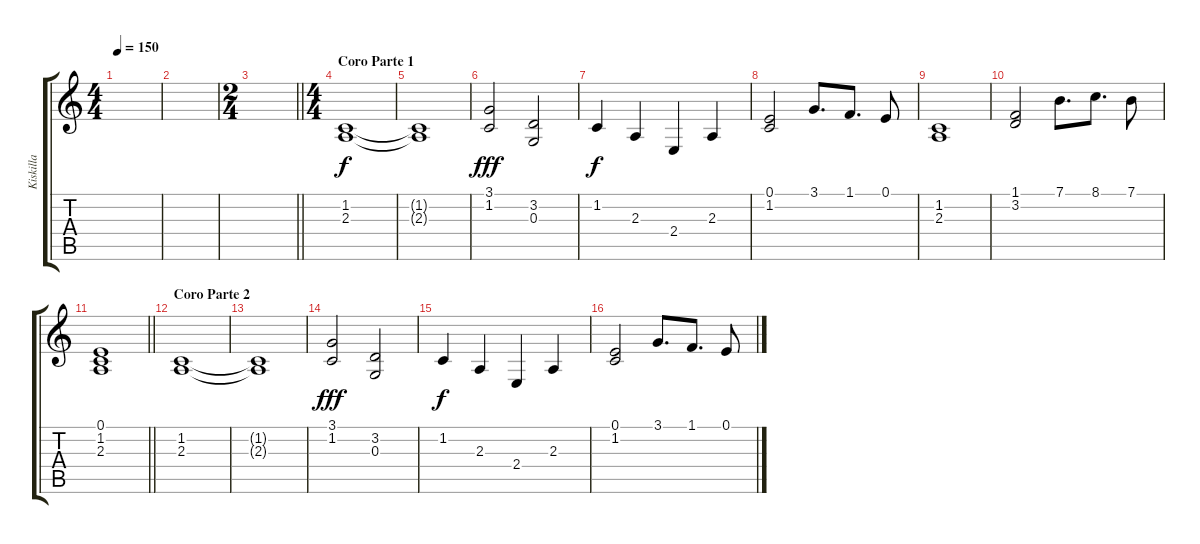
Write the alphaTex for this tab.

\track ("Kiskilla" "Kiskilla") {instrument acousticgrandpiano}
\staff {score tabs}
\tuning (E4 B3 G3 D3 A2 E2) {hide}
\ts (4 4)
\tempo 150
\clef g2
\ks c
|
|
\ts (2 4)
\barLineRight lightlight
|
\ts (4 4)
\section ("" "Coro Parte 1")
(1.2 2.3).1{dy f volume 12 instrument synthstrings1} |
(1.2{t} 2.3{t}).1 |
(3.1 1.2).2{dy fff} (3.2 0.3).2 |
1.2.4{dy f} 2.3.4 2.4.4 2.3.4 |
(0.1 1.2).2 3.1.8{d} 1.1.8{d} 0.1.8 |
(1.2 2.3).1 |
(1.1 3.2).2 7.1.8{d} 8.1.8{d} 7.1.8 |
\barLineRight lightlight
(0.1 1.2 2.3).1 |
\section ("" "Coro Parte 2")
(1.2 2.3).1 |
(1.2{t} 2.3{t}).1 |
(3.1 1.2).2{dy fff} (3.2 0.3).2 |
1.2.4{dy f} 2.3.4 2.4.4 2.3.4 |
(0.1 1.2).2 3.1.8{d} 1.1.8{d} 0.1.8
